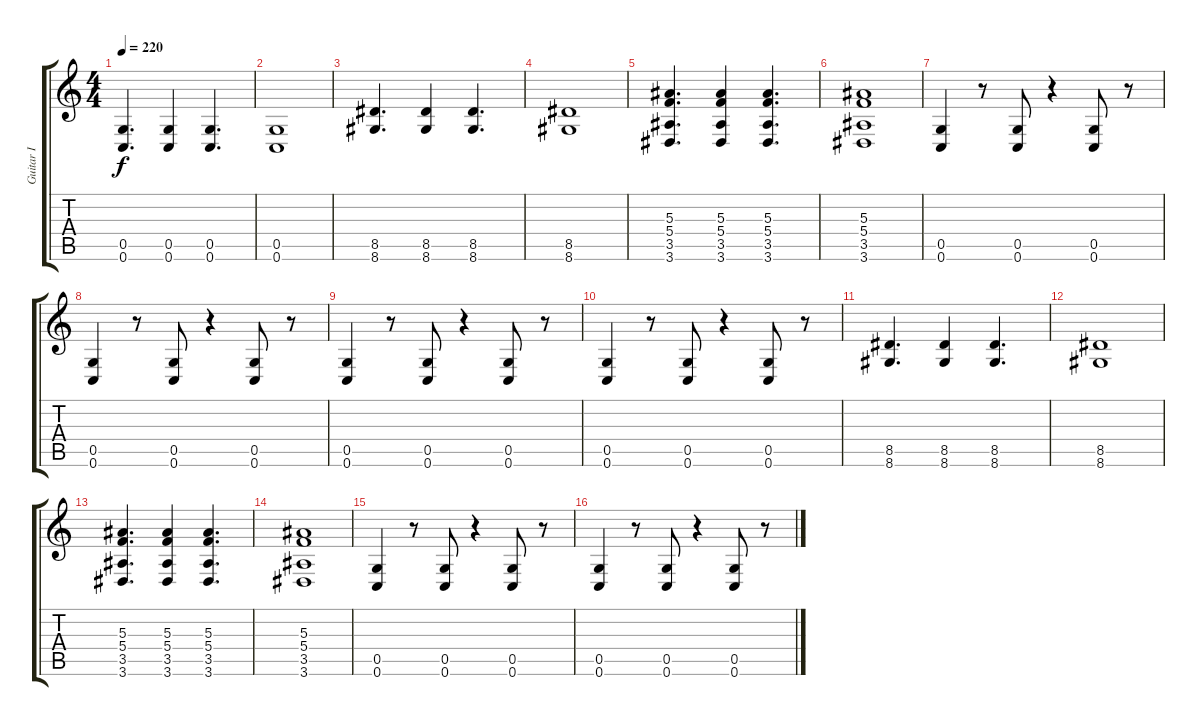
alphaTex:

\track ("Guitar I" "Guitar I") {instrument overdrivenguitar}
\staff {score tabs}
\tuning (D4 A3 F3 C3 G2 C2) {hide}
\ts (4 4)
\tempo 220
\clef g2
\ks c
(0.5 0.6).4{d dy f} (0.5 0.6).4 (0.5 0.6).4{d} |
(0.5 0.6).1 |
(8.5 8.6).4{d} (8.5 8.6).4 (8.5 8.6).4{d} |
(8.5 8.6).1 |
(5.3 5.4 3.5 3.6).4{d} (5.3 5.4 3.5 3.6).4 (5.3 5.4 3.5 3.6).4{d} |
(5.3 5.4 3.5 3.6).1 |
(0.5 0.6).4 r.8 (0.5 0.6).8 r.4 (0.5 0.6).8 r.8 |
(0.5 0.6).4 r.8 (0.5 0.6).8 r.4 (0.5 0.6).8 r.8 |
(0.5 0.6).4 r.8 (0.5 0.6).8 r.4 (0.5 0.6).8 r.8 |
(0.5 0.6).4 r.8 (0.5 0.6).8 r.4 (0.5 0.6).8 r.8 |
(8.5 8.6).4{d} (8.5 8.6).4 (8.5 8.6).4{d} |
(8.5 8.6).1 |
(5.3 5.4 3.5 3.6).4{d} (5.3 5.4 3.5 3.6).4 (5.3 5.4 3.5 3.6).4{d} |
(5.3 5.4 3.5 3.6).1 |
(0.5 0.6).4 r.8 (0.5 0.6).8 r.4 (0.5 0.6).8 r.8 |
(0.5 0.6).4 r.8 (0.5 0.6).8 r.4 (0.5 0.6).8 r.8
